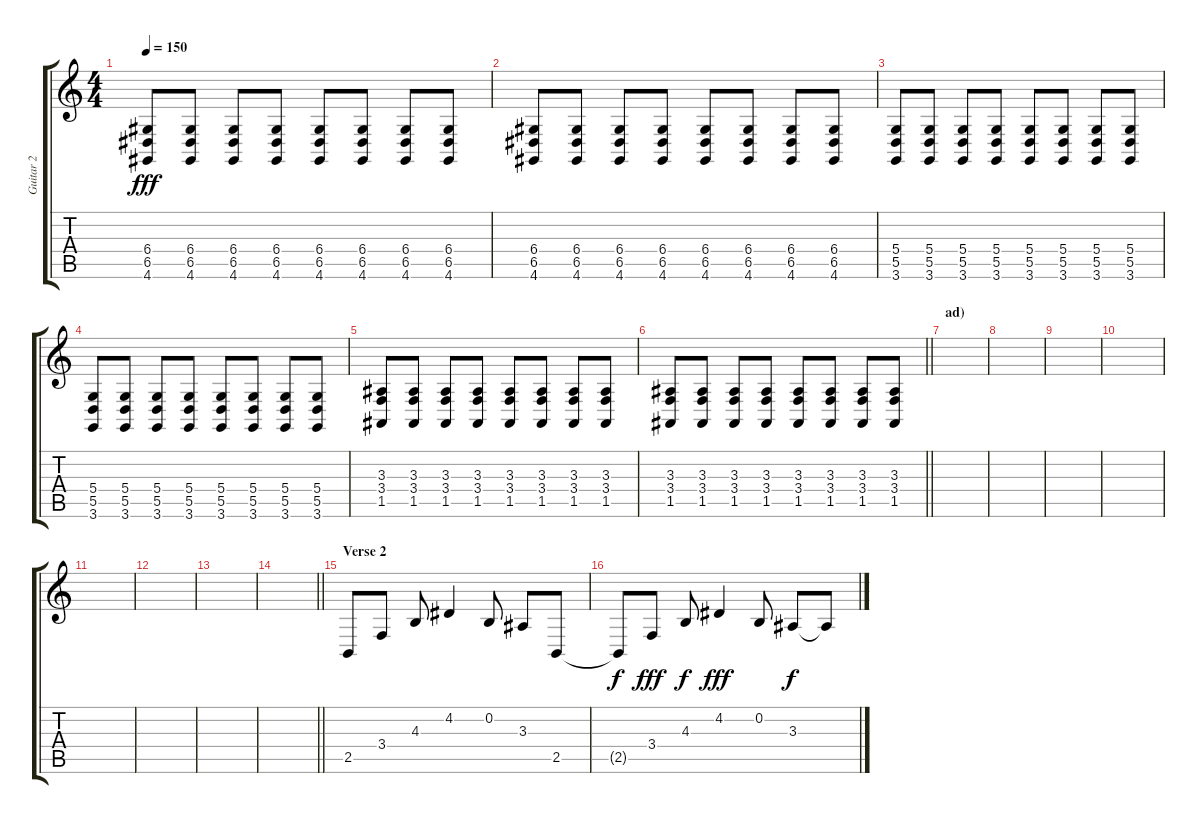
\track ("Guitar 2" "Guitar 2") {instrument lead2sawtooth}
\staff {score tabs}
\tuning (E4 B3 G3 D3 A2 E2) {hide}
\ts (4 4)
\tempo 150
\clef g2
\ks c
(6.4 6.5 4.6).8{dy fff} (6.4 6.5 4.6).8 (6.4 6.5 4.6).8 (6.4 6.5 4.6).8 (6.4 6.5 4.6).8 (6.4 6.5 4.6).8 (6.4 6.5 4.6).8 (6.4 6.5 4.6).8 |
(6.4 6.5 4.6).8 (6.4 6.5 4.6).8 (6.4 6.5 4.6).8 (6.4 6.5 4.6).8 (6.4 6.5 4.6).8 (6.4 6.5 4.6).8 (6.4 6.5 4.6).8 (6.4 6.5 4.6).8 |
(5.4 5.5 3.6).8 (5.4 5.5 3.6).8 (5.4 5.5 3.6).8 (5.4 5.5 3.6).8 (5.4 5.5 3.6).8 (5.4 5.5 3.6).8 (5.4 5.5 3.6).8 (5.4 5.5 3.6).8 |
(5.4 5.5 3.6).8 (5.4 5.5 3.6).8 (5.4 5.5 3.6).8 (5.4 5.5 3.6).8 (5.4 5.5 3.6).8 (5.4 5.5 3.6).8 (5.4 5.5 3.6).8 (5.4 5.5 3.6).8 |
(3.3 3.4 1.5).8 (3.3 3.4 1.5).8 (3.3 3.4 1.5).8 (3.3 3.4 1.5).8 (3.3 3.4 1.5).8 (3.3 3.4 1.5).8 (3.3 3.4 1.5).8 (3.3 3.4 1.5).8 |
\barLineRight lightlight
(3.3 3.4 1.5).8 (3.3 3.4 1.5).8 (3.3 3.4 1.5).8 (3.3 3.4 1.5).8 (3.3 3.4 1.5).8 (3.3 3.4 1.5).8 (3.3 3.4 1.5).8 (3.3 3.4 1.5).8 |
\section ("" "ad)")
|
|
|
|
|
|
|
\barLineRight lightlight
|
\section ("" "Verse 2")
2.5.8 3.4.8 4.3.8 4.2.4 0.2.8 3.3.8 2.5.8 |
2.5{t}.8{dy f} 3.4.8{dy fff} 4.3.8{dy f} 4.2.4{dy fff} 0.2.8 3.3.8{dy f} 3.3{t}.8
